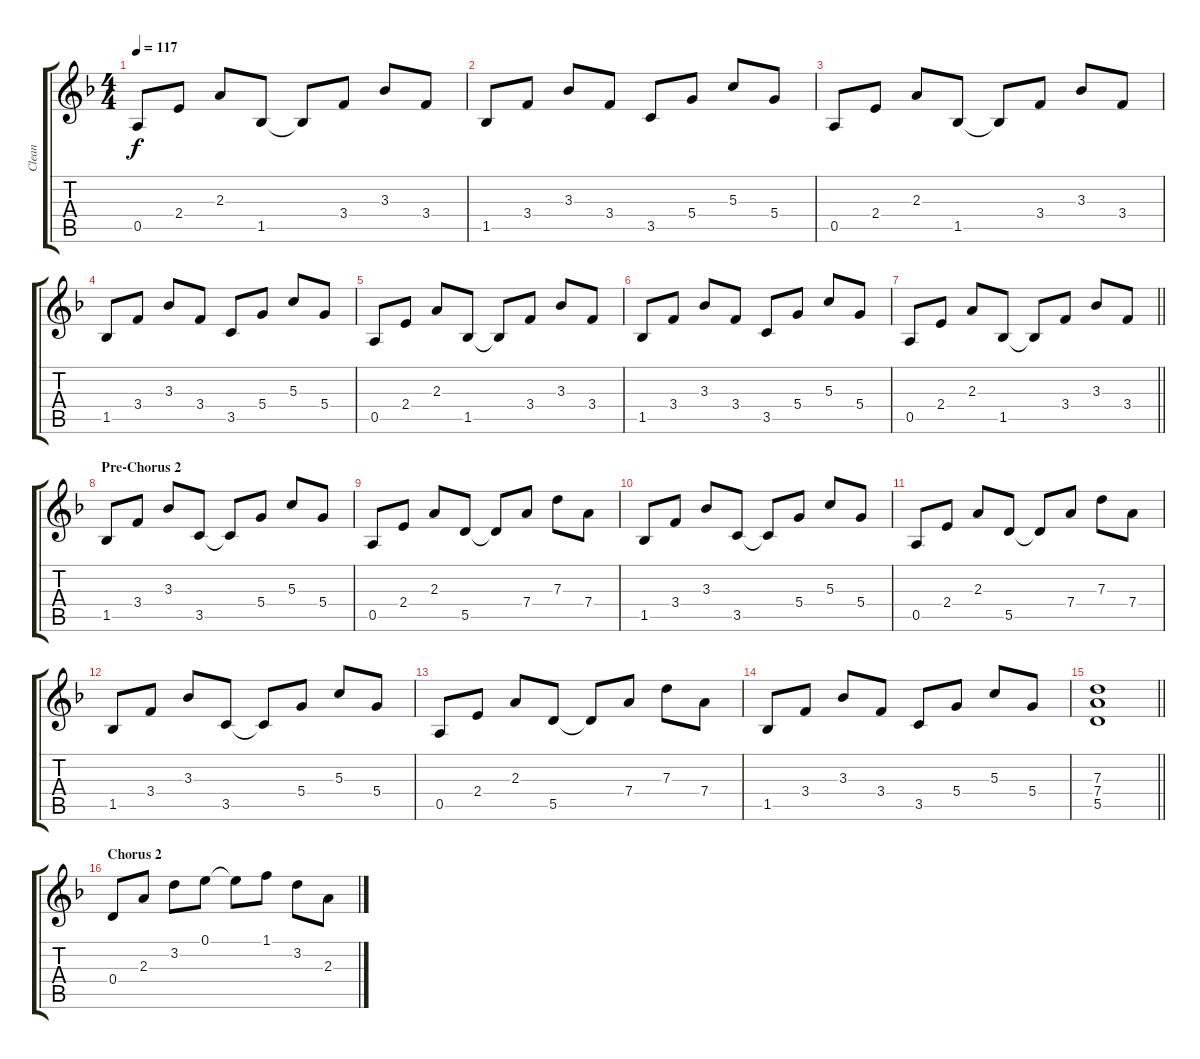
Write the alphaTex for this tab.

\track ("Clean" "Clean") {instrument acousticguitarsteel}
\staff {score tabs}
\tuning (E4 B3 G3 D3 A2 E2) {hide}
\ts (4 4)
\tempo 117
\clef g2
\ks dminor
0.5.8{dy f} 2.4.8 2.3.8 1.5.8 1.5{t}.8 3.4.8 3.3.8 3.4.8 |
1.5.8 3.4.8 3.3.8 3.4.8 3.5.8 5.4.8 5.3.8 5.4.8 |
0.5.8 2.4.8 2.3.8 1.5.8 1.5{t}.8 3.4.8 3.3.8 3.4.8 |
1.5.8 3.4.8 3.3.8 3.4.8 3.5.8 5.4.8 5.3.8 5.4.8 |
0.5.8 2.4.8 2.3.8 1.5.8 1.5{t}.8 3.4.8 3.3.8 3.4.8 |
1.5.8 3.4.8 3.3.8 3.4.8 3.5.8 5.4.8 5.3.8 5.4.8 |
\barLineRight lightlight
0.5.8 2.4.8 2.3.8 1.5.8 1.5{t}.8 3.4.8 3.3.8 3.4.8 |
\section ("" "Pre-Chorus 2")
1.5.8 3.4.8 3.3.8 3.5.8 3.5{t}.8 5.4.8 5.3.8 5.4.8 |
0.5.8 2.4.8 2.3.8 5.5.8 5.5{t}.8 7.4.8 7.3.8 7.4.8 |
1.5.8 3.4.8 3.3.8 3.5.8 3.5{t}.8 5.4.8 5.3.8 5.4.8 |
0.5.8 2.4.8 2.3.8 5.5.8 5.5{t}.8 7.4.8 7.3.8 7.4.8 |
1.5.8 3.4.8 3.3.8 3.5.8 3.5{t}.8 5.4.8 5.3.8 5.4.8 |
0.5.8 2.4.8 2.3.8 5.5.8 5.5{t}.8 7.4.8 7.3.8 7.4.8 |
1.5.8 3.4.8 3.3.8 3.4.8 3.5.8 5.4.8 5.3.8 5.4.8 |
\barLineRight lightlight
(7.3 7.4 5.5).1 |
\section ("" "Chorus 2")
0.4.8 2.3.8 3.2.8 0.1.8 0.1{t}.8 1.1.8 3.2.8 2.3.8
